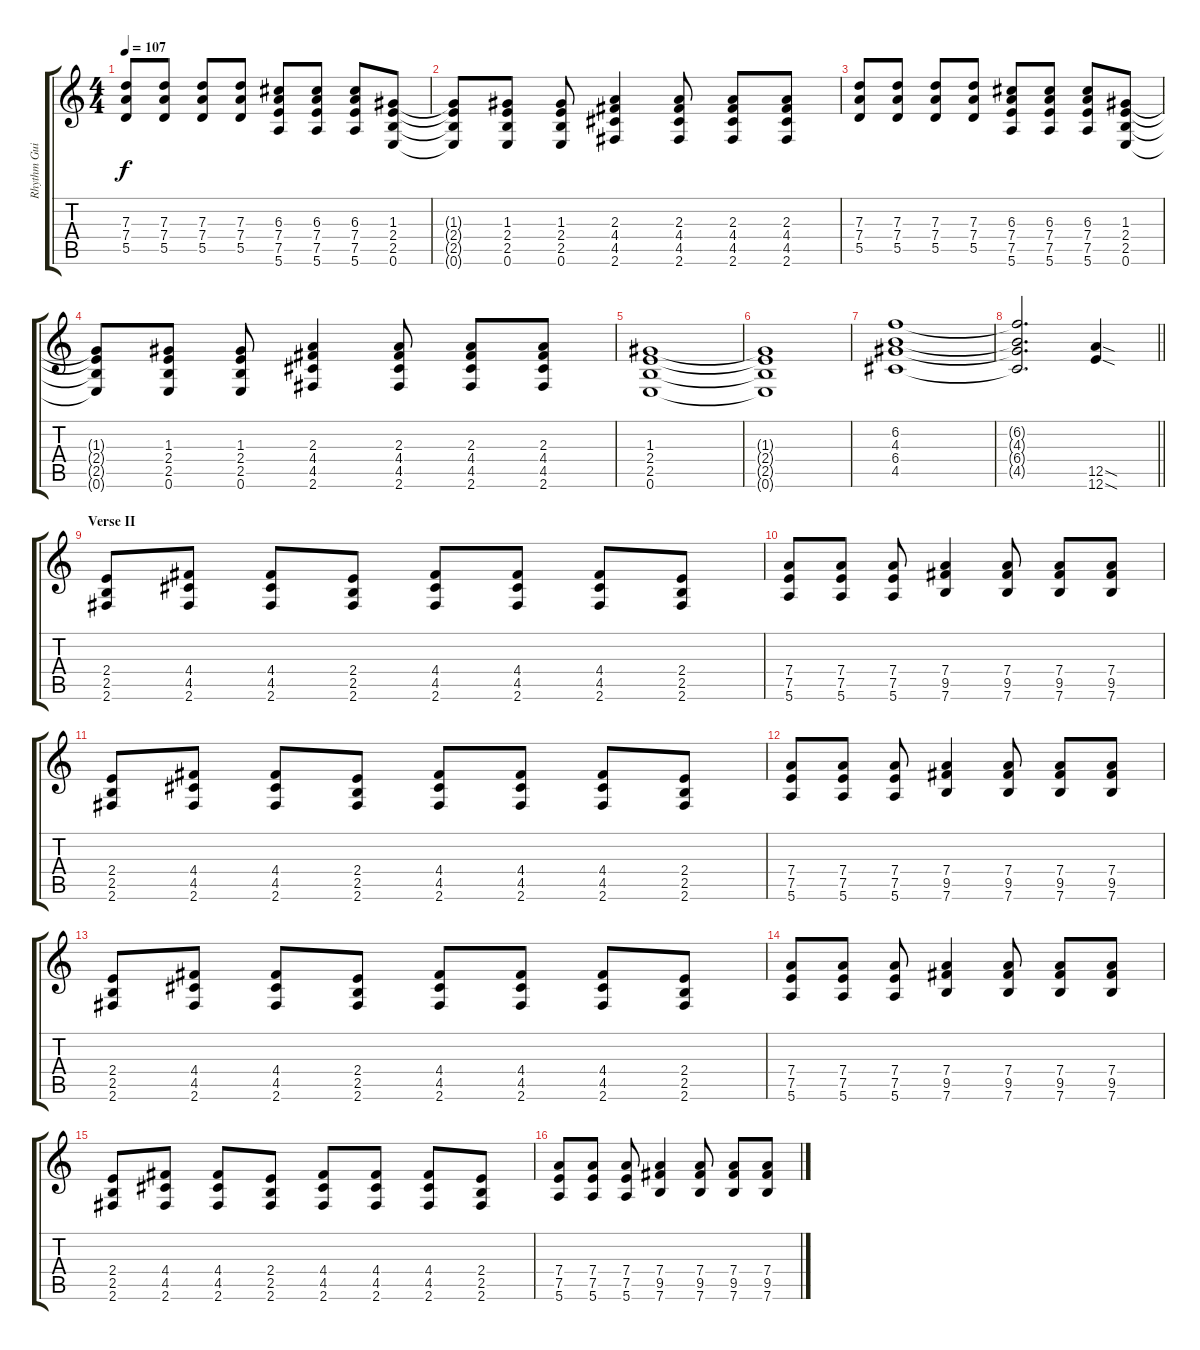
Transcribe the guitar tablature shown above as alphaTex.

\track ("Rhythm Guitar" "Rhythm Gui") {instrument overdrivenguitar}
\staff {score tabs}
\tuning (E4 B3 G3 D3 A2 E2) {hide}
\ts (4 4)
\tempo 107
\clef g2
\ks c
(7.3 7.4 5.5).8{dy f} (7.3 7.4 5.5).8 (7.3 7.4 5.5).8 (7.3 7.4 5.5).8 (6.3 7.4 7.5 5.6).8 (6.3 7.4 7.5 5.6).8 (6.3 7.4 7.5 5.6).8 (1.3 2.4 2.5 0.6).8 |
(1.3{t} 2.4{t} 2.5{t} 0.6{t}).8 (1.3 2.4 2.5 0.6).8 (1.3 2.4 2.5 0.6).8 (2.3 4.4 4.5 2.6).4 (2.3 4.4 4.5 2.6).8 (2.3 4.4 4.5 2.6).8 (2.3 4.4 4.5 2.6).8 |
(7.3 7.4 5.5).8 (7.3 7.4 5.5).8 (7.3 7.4 5.5).8 (7.3 7.4 5.5).8 (6.3 7.4 7.5 5.6).8 (6.3 7.4 7.5 5.6).8 (6.3 7.4 7.5 5.6).8 (1.3 2.4 2.5 0.6).8 |
(1.3{t} 2.4{t} 2.5{t} 0.6{t}).8 (1.3 2.4 2.5 0.6).8 (1.3 2.4 2.5 0.6).8 (2.3 4.4 4.5 2.6).4 (2.3 4.4 4.5 2.6).8 (2.3 4.4 4.5 2.6).8 (2.3 4.4 4.5 2.6).8 |
(1.3 2.4 2.5 0.6).1 |
(1.3{t} 2.4{t} 2.5{t} 0.6{t}).1 |
(6.2 4.3 6.4 4.5).1 |
\barLineRight lightlight
(6.2{t} 4.3{t} 6.4{t} 4.5{t}).2{d} (12.5{sod} 12.6{sod}).4 |
\section ("" "Verse II")
(2.4 2.5 2.6).8 (4.4 4.5 2.6).8 (4.4 4.5 2.6).8 (2.4 2.5 2.6).8 (4.4 4.5 2.6).8 (4.4 4.5 2.6).8 (4.4 4.5 2.6).8 (2.4 2.5 2.6).8 |
(7.4 7.5 5.6).8 (7.4 7.5 5.6).8 (7.4 7.5 5.6).8 (7.4 9.5 7.6).4 (7.4 9.5 7.6).8 (7.4 9.5 7.6).8 (7.4 9.5 7.6).8 |
(2.4 2.5 2.6).8 (4.4 4.5 2.6).8 (4.4 4.5 2.6).8 (2.4 2.5 2.6).8 (4.4 4.5 2.6).8 (4.4 4.5 2.6).8 (4.4 4.5 2.6).8 (2.4 2.5 2.6).8 |
(7.4 7.5 5.6).8 (7.4 7.5 5.6).8 (7.4 7.5 5.6).8 (7.4 9.5 7.6).4 (7.4 9.5 7.6).8 (7.4 9.5 7.6).8 (7.4 9.5 7.6).8 |
(2.4 2.5 2.6).8 (4.4 4.5 2.6).8 (4.4 4.5 2.6).8 (2.4 2.5 2.6).8 (4.4 4.5 2.6).8 (4.4 4.5 2.6).8 (4.4 4.5 2.6).8 (2.4 2.5 2.6).8 |
(7.4 7.5 5.6).8 (7.4 7.5 5.6).8 (7.4 7.5 5.6).8 (7.4 9.5 7.6).4 (7.4 9.5 7.6).8 (7.4 9.5 7.6).8 (7.4 9.5 7.6).8 |
(2.4 2.5 2.6).8 (4.4 4.5 2.6).8 (4.4 4.5 2.6).8 (2.4 2.5 2.6).8 (4.4 4.5 2.6).8 (4.4 4.5 2.6).8 (4.4 4.5 2.6).8 (2.4 2.5 2.6).8 |
(7.4 7.5 5.6).8 (7.4 7.5 5.6).8 (7.4 7.5 5.6).8 (7.4 9.5 7.6).4 (7.4 9.5 7.6).8 (7.4 9.5 7.6).8 (7.4 9.5 7.6).8
